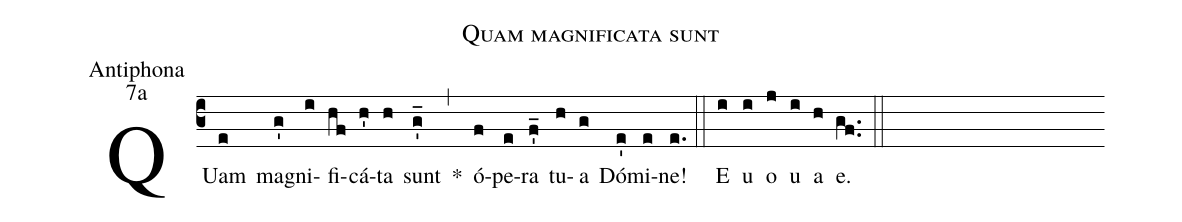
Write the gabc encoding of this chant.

name:Quam magnificata sunt;
office-part:Antiphona;
mode:7a;
%%
(c3) QUam(e) ma(g')gni(i)fi(hf)cá(h')ta(h) sunt(g'_) <sp>*</sp>(,) ó(f)pe(e)ra(f'_) tu(h)a(g) Dó(e')mi(e)ne!(e.) (::) <eu>E(i) u(i) o(j) u(i) a(h) e.</eu>(gf..) (::)
